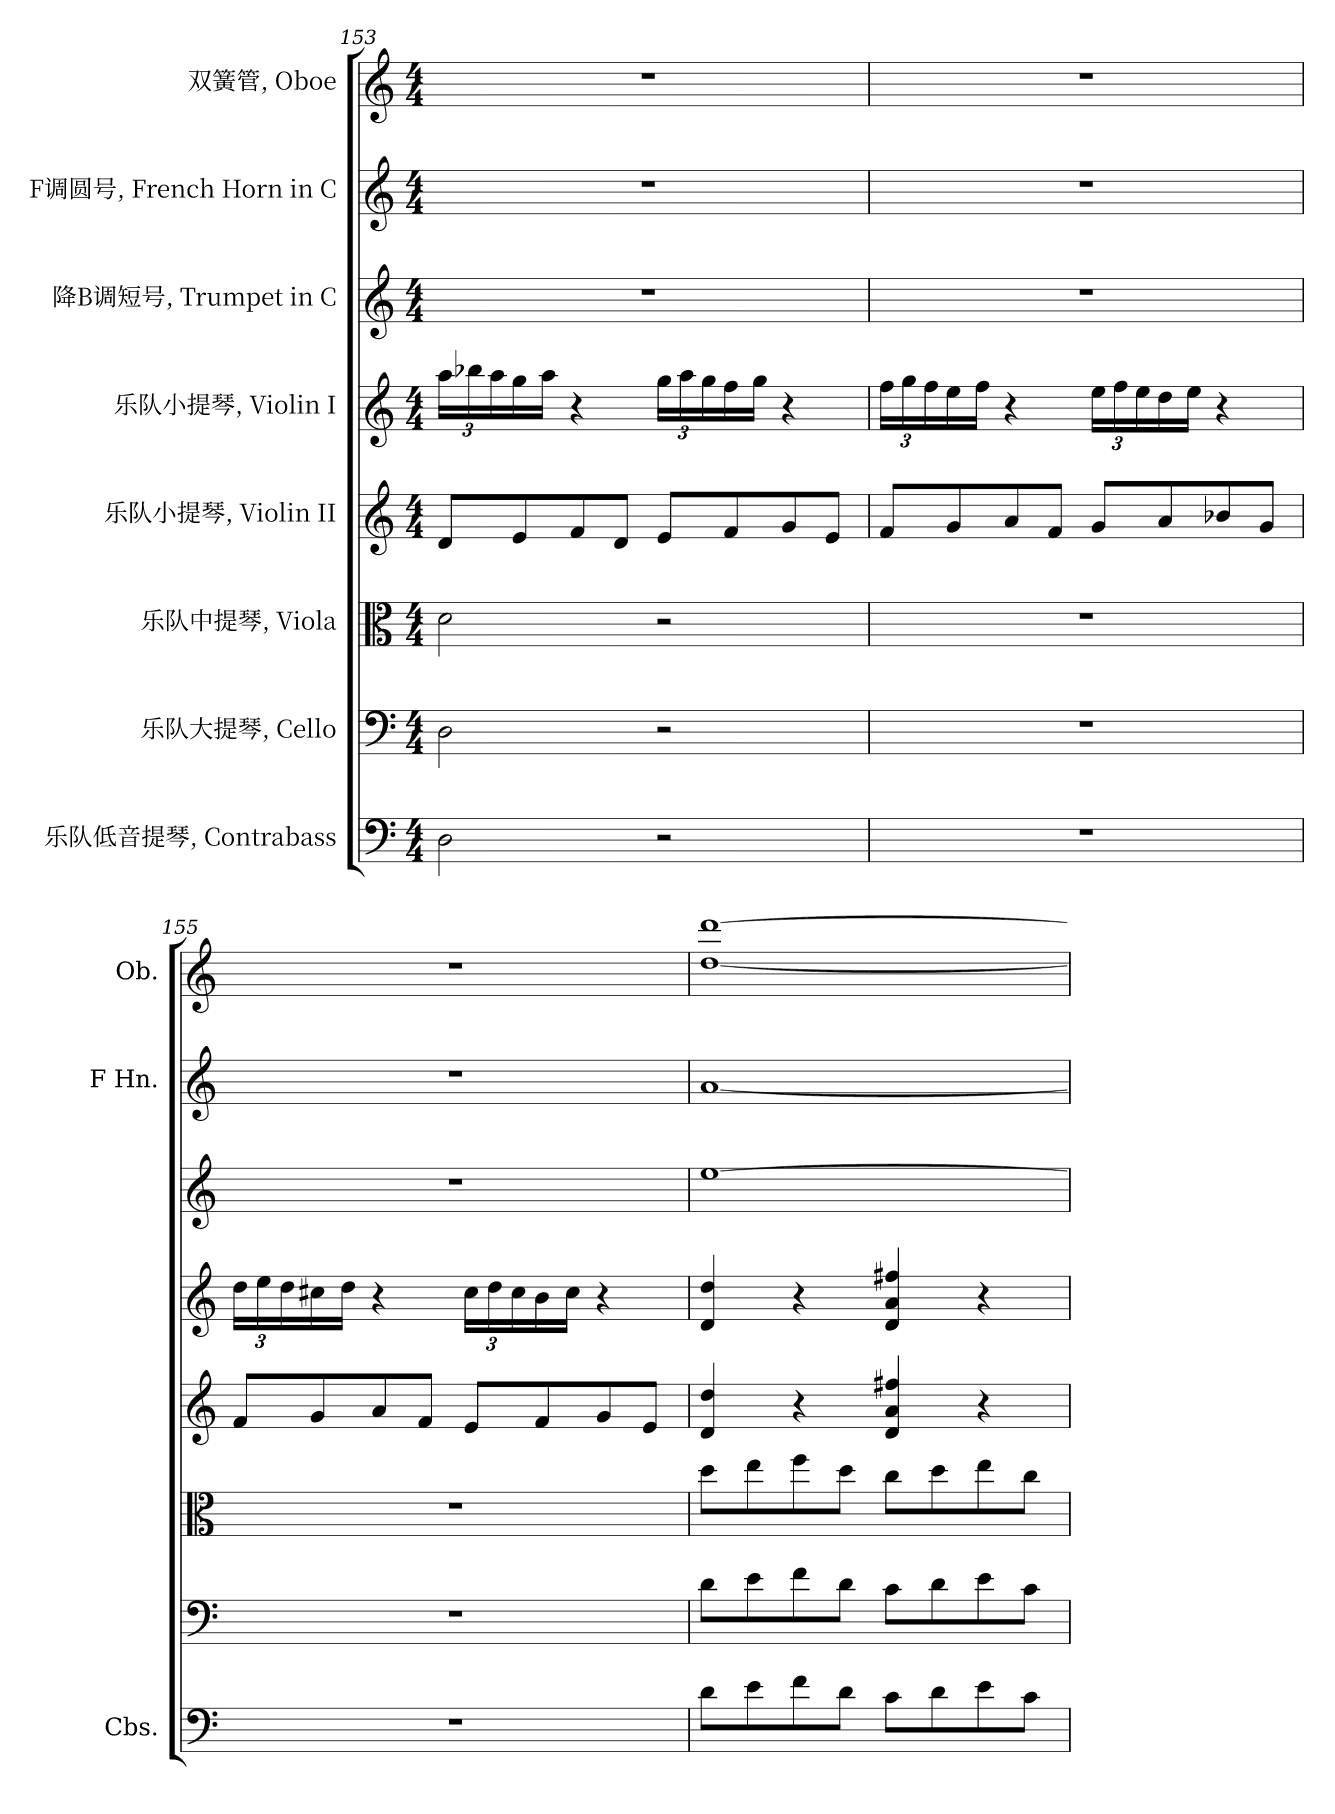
**kern	**kern	**kern	**kern	**kern	**kern	**kern	**kern
*part8	*part7	*part6	*part5	*part4	*part3	*part2	*part1
*staff8	*staff7	*staff6	*staff5	*staff4	*staff3	*staff2	*staff1
*I"乐队低音提琴, Contrabass	*I"乐队大提琴, Cello	*I"乐队中提琴, Viola	*I"乐队小提琴, Violin II	*I"乐队小提琴, Violin I	*I"降B调短号, Trumpet in C	*I"F调圆号, French Horn in C	*I"双簧管, Oboe
*I'Cbs.	*	*	*	*	*	*I'F Hn.	*I'Ob.
!!LO:PB:g=z
*clefF4	*clefF4	*clefC3	*clefG2	*clefG2	*clefG2	*clefG2	*clefG2
*ITrd7c12	*	*	*	*	*ITrd1c2	*ITrd4c7	*
*k[]	*k[]	*k[]	*k[]	*k[]	*k[b-e-]	*k[b-]	*k[]
*M4/4	*M4/4	*M4/4	*M4/4	*M4/4	*M4/4	*M4/4	*M4/4
*	*	*	*	*Xbrackettup	*	*	*
=153	=153	=153	=153	=153	=153	=153	=153
2DD\	2D\	2d\	8d/L	24aa\LL	1r	1r	1r
.	.	.	.	24bb-X\	.	.	.
.	.	.	.	24aa\	.	.	.
.	.	.	8e/	16gg\	.	.	.
.	.	.	.	16aa\JJ	.	.	.
.	.	.	8f/	4r	.	.	.
.	.	.	8d/J	.	.	.	.
2r	2r	2r	8e/L	24gg\LL	.	.	.
.	.	.	.	24aa\	.	.	.
.	.	.	.	24gg\	.	.	.
.	.	.	8f/	16ff\	.	.	.
.	.	.	.	16gg\JJ	.	.	.
.	.	.	8g/	4r	.	.	.
.	.	.	8e/J	.	.	.	.
=154	=154	=154	=154	=154	=154	=154	=154
1r	1r	1r	8f/L	24ff\LL	1r	1r	1r
.	.	.	.	24gg\	.	.	.
.	.	.	.	24ff\	.	.	.
.	.	.	8g/	16ee\	.	.	.
.	.	.	.	16ff\JJ	.	.	.
.	.	.	8a/	4r	.	.	.
.	.	.	8f/J	.	.	.	.
.	.	.	8g/L	24ee\LL	.	.	.
.	.	.	.	24ff\	.	.	.
.	.	.	.	24ee\	.	.	.
.	.	.	8a/	16dd\	.	.	.
.	.	.	.	16ee\JJ	.	.	.
.	.	.	8b-X/	4r	.	.	.
.	.	.	8g/J	.	.	.	.
=155	=155	=155	=155	=155	=155	=155	=155
1r	1r	1r	8f/L	24dd\LL	1r	1r	1r
.	.	.	.	24ee\	.	.	.
.	.	.	.	24dd\	.	.	.
.	.	.	8g/	16cc#X\	.	.	.
.	.	.	.	16dd\JJ	.	.	.
.	.	.	8a/	4r	.	.	.
.	.	.	8f/J	.	.	.	.
.	.	.	8e/L	24cc#\LL	.	.	.
.	.	.	.	24dd\	.	.	.
.	.	.	.	24cc#\	.	.	.
.	.	.	8f/	16b\	.	.	.
.	.	.	.	16cc#\JJ	.	.	.
.	.	.	8g/	4r	.	.	.
.	.	.	8e/J	.	.	.	.
!!LO:PB:g=z
=156	=156	=156	=156	=156	=156	=156	=156
8D\L	8d\L	8dd\L	4d/ 4dd/	4d/ 4dd/	[1dd	[1d	[1dd [1ddd
8E\	8e\	8ee\	.	.	.	.	.
8F\	8f\	8ff\	4r	4r	.	.	.
8D\J	8d\J	8dd\J	.	.	.	.	.
8C\L	8c\L	8cc\L	4d/ 4a/ 4ff#X/	4d/ 4a/ 4ff#X/	.	.	.
8D\	8d\	8dd\	.	.	.	.	.
8E\	8e\	8ee\	4r	4r	.	.	.
8C\J	8c\J	8cc\J	.	.	.	.	.
=	=	=	=	=	=	=	=
*-	*-	*-	*-	*-	*-	*-	*-
